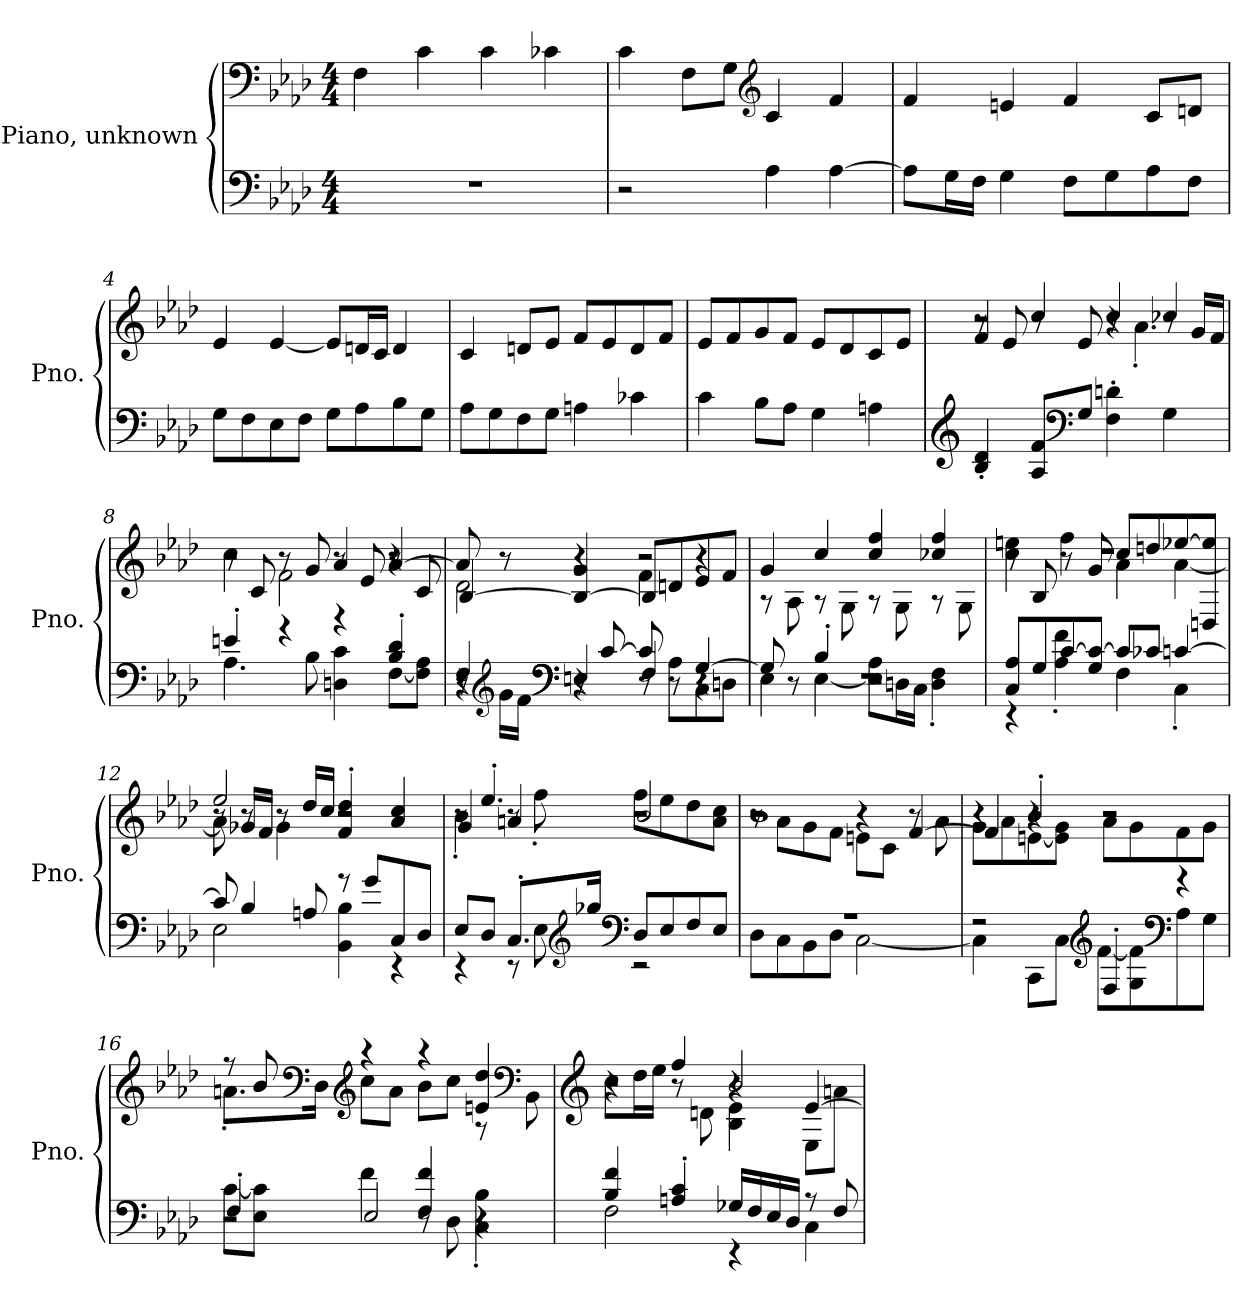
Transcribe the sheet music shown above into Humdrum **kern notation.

**kern	**kern
*part1	*part1
*staff2	*staff1
*I"Piano, unknown	*
*I'Pno.	*
*clefF4	*clefF4
*k[b-e-a-d-]	*k[b-e-a-d-]
*M4/4	*M4/4
*MM120	*MM120
=1	=1
1r	4F\
.	4c\
.	4c\
.	4c-X\
=2	=2
2r	4c\
.	8F\L
.	8G\J
*	*clefG2
4A-\	4c/
[4A-\	4f/
=3	=3
8A-\L]	4f/
16G\L	.
16F\JJ	.
4G\	4en/
8F\L	4f/
8G\	.
8A-\	8c/L
8F\J	8dn/J
=4	=4
8G\L	4e-/
8F\	.
8E-\	[4e-/
8F\J	.
8G\L	8e-/L]
8A-\	16dn/L
.	16c/JJ
8B-\	4d/
8G\J	.
=5	=5
8A-\L	4c/
8G\	.
8F\	8dn/L
8G\J	8e-/J
4An\	8f/L
.	8e-/
4c-X\	8d/
.	8f/J
!!LO:LB:g=z
=6	=6
4c\	8e-/L
.	8f/
8B-\L	8g/
8A-\J	8f/J
4G\	8e-/L
.	8d-/
4An\	8c/
.	8e-/J
=7	=7
*clefG2	*
*	*^
*	*	*^
4B-/' 4d-/'	4f/	2r	8r
.	.	.	8e-/
8A-/ 8f/L	4cc/	.	8r
*clefF4	*	*	*
8G/J	.	.	8e-/
4F\' 4dn\'	4cc/	8r	4r
.	.	4.a-'\	.
4G\	4cc-X/	.	8r
.	.	.	16g/LL
.	.	.	16f/JJ
=8	=8	=8	=8
*^	*	*	*
4en'/	4.A-\	2r	4cc\	8r
.	.	.	.	8c/
4r	.	.	2f\	8r
.	8B-\	.	.	8g/
4r	4Dn\ 4c\	4a-/	.	8r
.	.	.	.	8e-/
4B-/' 4d-/'	[8F\L	[4a-/	4r	8r
.	8F\] 8A-\J	.	.	8c/
!!LO:LB:g=z	!!	!!
=9	=9	=9	=9	=9
*	*^	*	*	*
4r	8r	4F/	8a-/]	2d-\	[4B-/
*clefG2	*	*	*	*	*
.	16g\LL	.	8r	.	.
.	16f\JJ	.	.	.	.
*clefF4	*	*	*	*	*
8r	4r	4En/	4r	.	4B-/_ 4g/
[8c/	.	.	.	.	.
8c/]	8r	4F/	2r	4f\	8B-/L]
8r	8A-\L	.	.	.	8dn/
4r	8C\	[4G/	.	4r	8e-/
.	8Dn\J	.	.	.	8f/J
*	*	*	*	*v	*v
=10	=10	=10	=10	=10
1r	4E-\	8G/]	4g/	8r
.	.	8r	.	8A-\
.	[4E-\	4B-'/	4cc/	8r
.	.	.	.	8G\
.	8E-\] 8A-\L	2r	4cc/ 4ff/	8r
.	16Dn\L	.	.	8G\
.	16C\JJ	.	.	.
.	4D\' 4F\'	.	4cc-X/ 4ff/	8r
.	.	.	.	8G\
*	*v	*v	*	*
=11	=11	=11	=11
*	*	*	*^
8C/ 8A-/L	4r	1r	4cc\ 4een\	8r
8G/	.	.	.	8B-/
[8c/	4A-\' 4f\'	.	4ff\	8r
8G/ 8c/_J	.	.	.	8g/
8c/L]	4F\	.	4a-\	8cc/L
8c-X/J	.	.	.	8ddn/
[4cn/	4C'\	.	[4a-\	[8ee-X/
.	.	.	.	8Dn/ 8ee-/]J
!!LO:LB:g=z	!!	!!
=12	=12	=12	=12	=12
8c/]	2E-\	2ee-/	8a-\]	8r
4B-/	.	.	8r	16g-X/LL
.	.	.	.	16f/JJ
.	.	.	4g-\	8r
8An/	.	.	.	16dd-/LL
.	.	.	.	16cc/JJ
8r	4BB-\ 4B-\	2r	2r	4f/' 4dd-/'
8g/L	.	.	.	.
8C/	4r	.	.	4a-/ 4cc/
8D-/J	.	.	.	.
=13	=13	=13	=13	=13
8E-/L	4r	8r	4b-'\	4g/
8D-/J	.	4.ee-'/	.	.
8.C'/L	8r	.	8r	4an/
.	8E-\	.	8ff'\	.
*clefG2	*	*	*	*
16gg-X/Jk	.	.	.	.
*clefF4	*	*	*	*
8D-/L	2r	2r	8ff\L	2b-/
8E-/	.	.	8ee-\	.
8F/	.	.	8dd-\	.
8E-/J	.	.	8a\ 8cc\J	.
=14	=14	=14	=14	=14
1r	8D-\L	1b-	8r	2r
.	8C\	.	8a-\L	.
.	8BB-\	.	8g\	.
.	8D-\J	.	8f\J	.
.	[2C\	.	8en\L	4r
.	.	.	8c\J	.
.	.	.	8r	[4f/
.	.	.	8a-\	.
!!LO:LB:g=z	!!	!!
=15	=15	=15	=15	=15
2r	4C\]	4r	8g\L	4f/]
.	.	.	8a-\	.
.	8CC\L	4b-'/	[8en\	4r
.	8C\J	.	8e\] 8g\J	.
*clefG2	*	*	*	*
4F'/	[8f\L	2r	8a-\L	2r
.	8G\ 8f\]	.	8g\	.
*clefF4	*	*	*	*
4r	8A-\	.	8f\	.
.	8G\J	.	8g\J	.
*	*	*	*v	*v
=16	=16	=16	=16
*	*^	*	*
2r	[8c\L	4F'/	8r	8.an'\L
.	8E-\ 8c\]J	.	8b-/	.
*	*	*	*clefF4	*
.	.	.	.	16D-\Jk
*	*	*	*clefG2	*
.	4f\	2E-/	4r	8cc\L
.	.	.	.	8a\J
4F/ 4f/	8r	.	4r	8b-\L
.	8D-\	.	.	8cc\J
4r	4C\' 4B-\'	4r	4en/ 4dd-/	8r
*	*	*	*clefF4	*
.	.	.	.	8BB-\
*v	*v	*v	*	*
*	*v	*v
!!LO:LB:g=z
=17	=17
*	*clefG2
*^	*^
*	*	*	*^
4B-/ 4f/	2F\	4r	8cc\L	2r
.	.	.	16dd-\L	.
.	.	.	16ee-\JJ	.
4An/' 4c/'	.	4ff/	8r	.
.	.	.	8dn\	.
16G-X/LL	4r	2b-/	4B-\ 4e-\	4r
16F/	.	.	.	.
16E-/	.	.	.	.
16D-/JJ	.	.	.	.
8r	4C\	.	8E-\L	[4e-/
8F/	.	.	8an\J	.
*v	*v	*	*	*
*	*v	*v	*v
=	=
*-	*-
